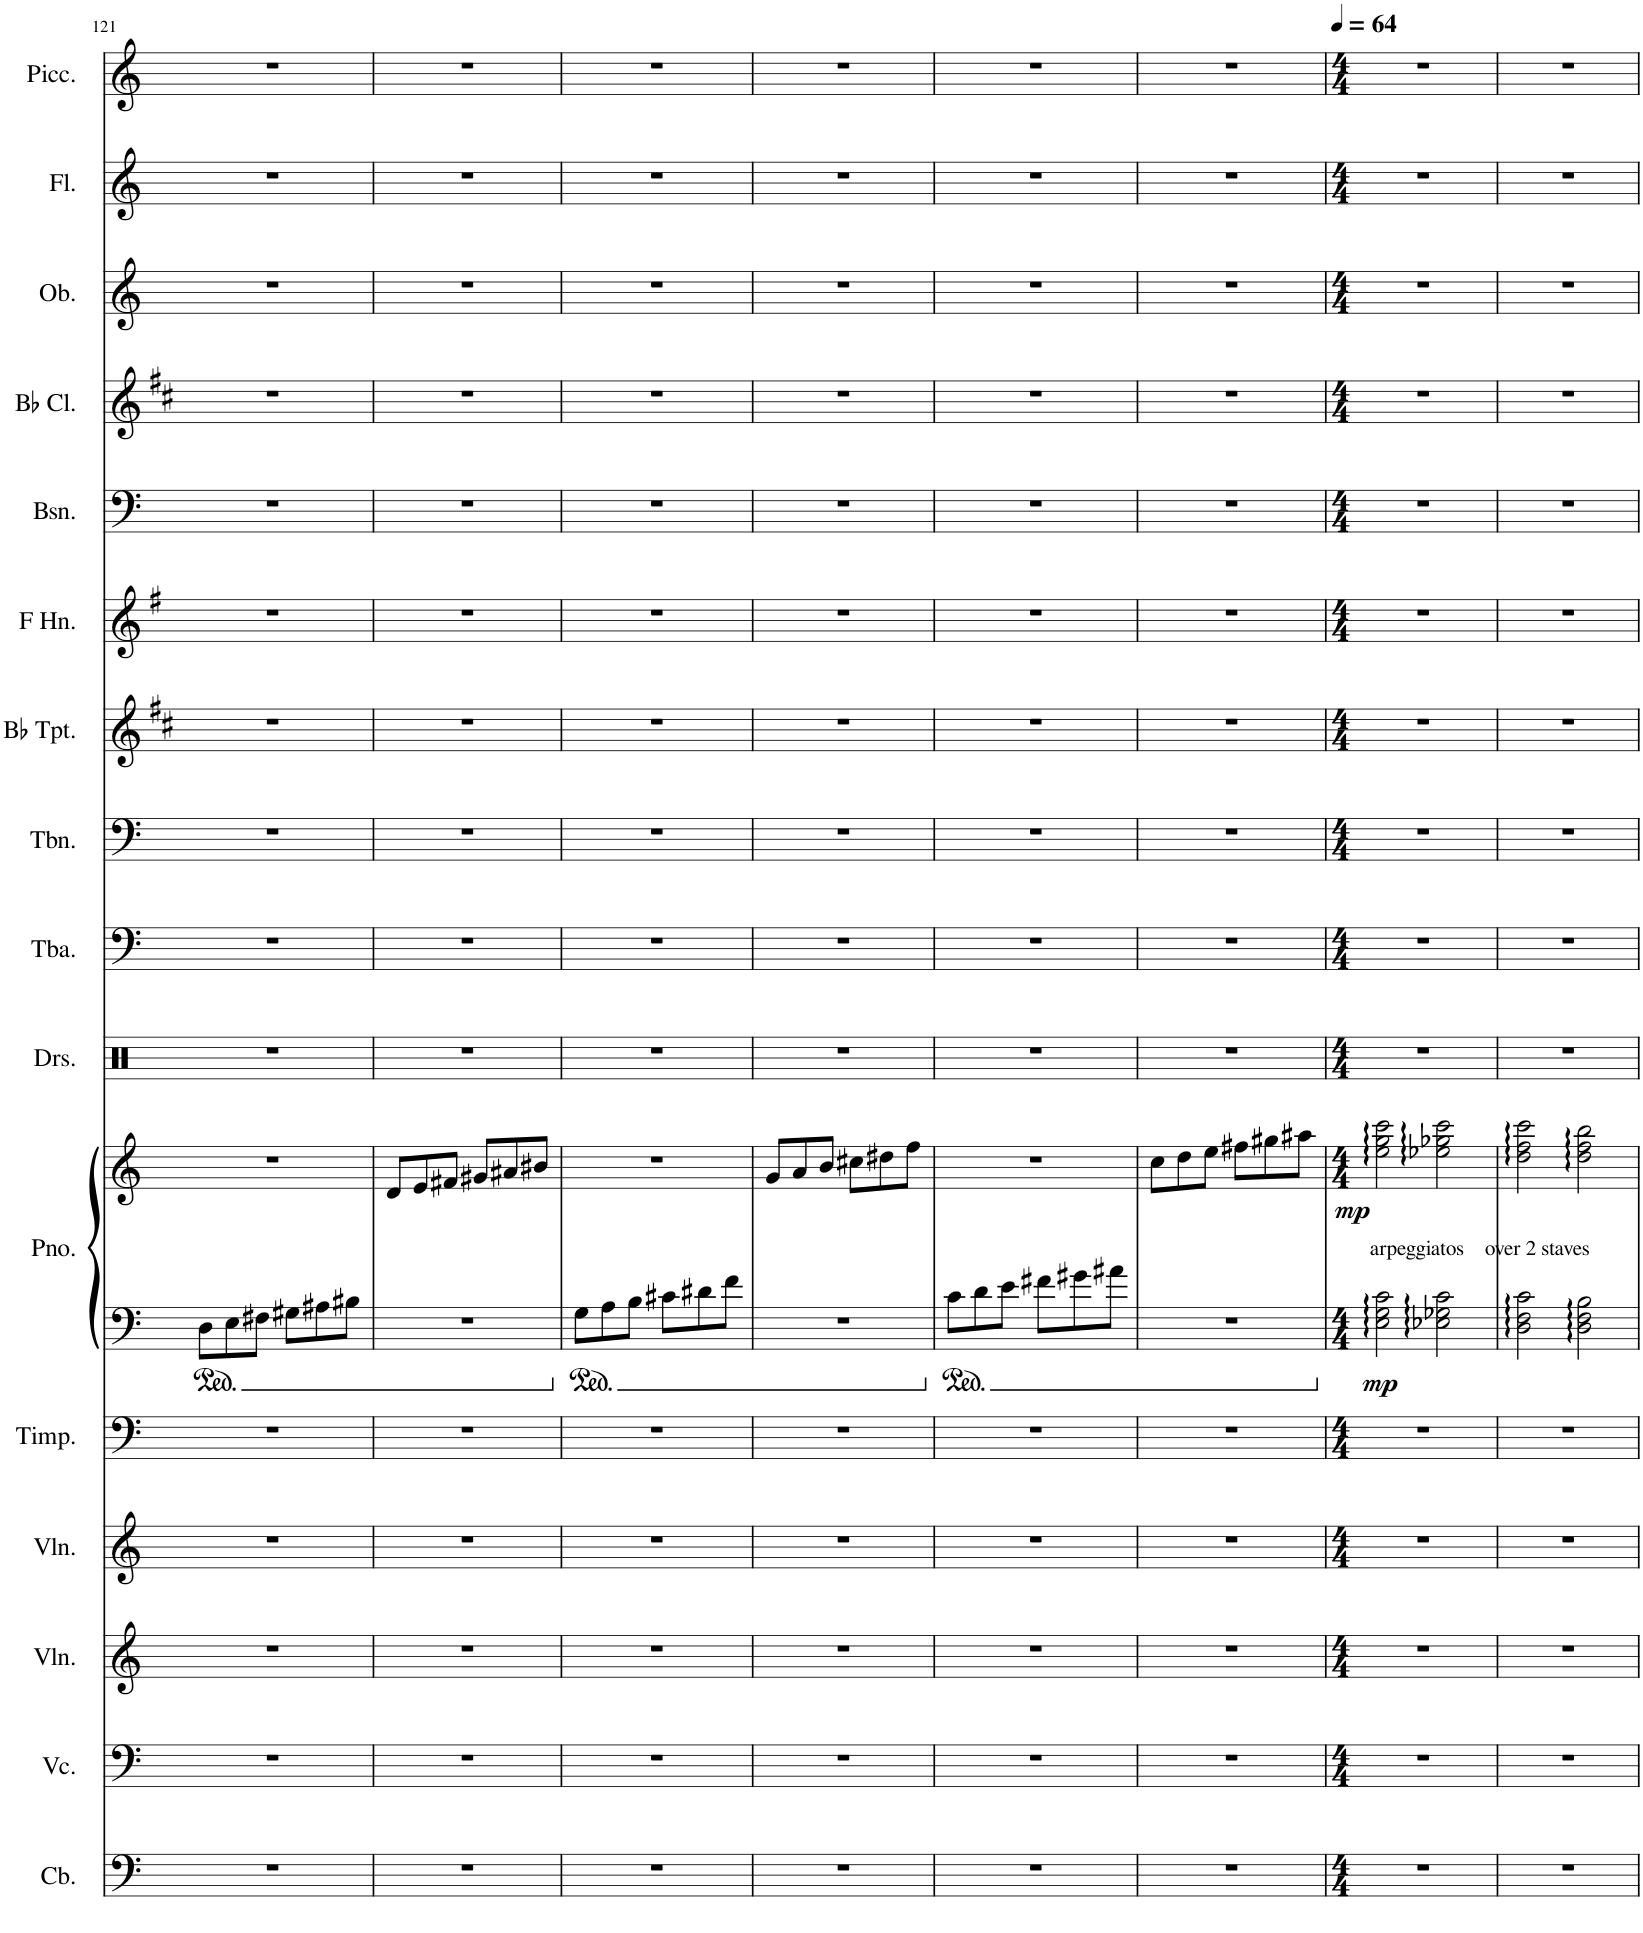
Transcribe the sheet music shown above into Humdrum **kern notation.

**kern	**kern	**kern	**kern	**kern	**kern	**kern	**dynam	**kern	**kern	**kern	**kern	**kern	**kern	**kern	**kern	**kern	**kern
*part16	*part15	*part14	*part13	*part12	*part11	*part11	*part11	*part10	*part9	*part8	*part7	*part6	*part5	*part4	*part3	*part2	*part1
*staff17	*staff16	*staff15	*staff14	*staff13	*staff12	*staff11	*staff11/12	*staff10	*staff9	*staff8	*staff7	*staff6	*staff5	*staff4	*staff3	*staff2	*staff1
*I"Contrabass	*I"Violoncello	*I"Violin	*I"Violin	*I"Timpani	*I"Piano	*	*	*I"Drumset	*I"Tuba	*I"Trombone	*I"Bb Trumpet	*I"Horn in F	*I"Bassoon	*I"Bb Clarinet	*I"Oboe	*I"Flute	*I"Piccolo
*I'Cb.	*I'Vc.	*I'Vln.	*I'Vln.	*I'Timp.	*I'Pno.	*	*	*I'Drs.	*I'Tba.	*I'Tbn.	*I'Bb Tpt.	*	*I'Bsn.	*I'Bb Cl.	*I'Ob.	*I'Fl.	*I'Picc.
!!LO:PB:g=z
*clefF4	*clefF4	*clefG2	*clefG2	*clefF4	*clefF4	*clefG2	*	*clefX	*clefF4	*clefF4	*clefG2	*clefG2	*clefF4	*clefG2	*clefG2	*clefG2	*clefG2
*Trd7c12	*	*	*	*	*	*	*	*	*	*	*Trd1c2	*Trd4c7	*	*Trd1c2	*	*	*Trd-7c-12
*k[]	*k[]	*k[]	*k[]	*k[]	*k[]	*k[]	*	*k[]	*k[]	*k[]	*k[f#c#]	*k[f#]	*k[]	*k[f#c#]	*k[]	*k[]	*k[]
*M6/8	*M6/8	*M6/8	*M6/8	*M6/8	*M6/8	*M6/8	*	*M6/8	*M6/8	*M6/8	*M6/8	*M6/8	*M6/8	*M6/8	*M6/8	*M6/8	*M6/8
=121	=121	=121	=121	=121	=121	=121	=121	=121	=121	=121	=121	=121	=121	=121	=121	=121	=121
2.r	2.r	2.r	2.r	2.r	8D\L	2.r	.	2.r	2.r	2.r	2.r	2.r	2.r	2.r	2.r	2.r	2.r
.	.	.	.	.	8E\	.	.	.	.	.	.	.	.	.	.	.	.
.	.	.	.	.	8F#X\J	.	.	.	.	.	.	.	.	.	.	.	.
.	.	.	.	.	8G#X\L	.	.	.	.	.	.	.	.	.	.	.	.
.	.	.	.	.	8A#X\	.	.	.	.	.	.	.	.	.	.	.	.
.	.	.	.	.	8B#X\J	.	.	.	.	.	.	.	.	.	.	.	.
=122	=122	=122	=122	=122	=122	=122	=122	=122	=122	=122	=122	=122	=122	=122	=122	=122	=122
2.r	2.r	2.r	2.r	2.r	2.r	8d/L	.	2.r	2.r	2.r	2.r	2.r	2.r	2.r	2.r	2.r	2.r
.	.	.	.	.	.	8e/	.	.	.	.	.	.	.	.	.	.	.
.	.	.	.	.	.	8f#X/J	.	.	.	.	.	.	.	.	.	.	.
.	.	.	.	.	.	8g#X/L	.	.	.	.	.	.	.	.	.	.	.
.	.	.	.	.	.	8a#X/	.	.	.	.	.	.	.	.	.	.	.
.	.	.	.	.	.	8b#X/J	.	.	.	.	.	.	.	.	.	.	.
=123	=123	=123	=123	=123	=123	=123	=123	=123	=123	=123	=123	=123	=123	=123	=123	=123	=123
2.r	2.r	2.r	2.r	2.r	8G\L	2.r	.	2.r	2.r	2.r	2.r	2.r	2.r	2.r	2.r	2.r	2.r
.	.	.	.	.	8A\	.	.	.	.	.	.	.	.	.	.	.	.
.	.	.	.	.	8B\J	.	.	.	.	.	.	.	.	.	.	.	.
.	.	.	.	.	8c#X\L	.	.	.	.	.	.	.	.	.	.	.	.
.	.	.	.	.	8d#X\	.	.	.	.	.	.	.	.	.	.	.	.
.	.	.	.	.	8f\J	.	.	.	.	.	.	.	.	.	.	.	.
=124	=124	=124	=124	=124	=124	=124	=124	=124	=124	=124	=124	=124	=124	=124	=124	=124	=124
2.r	2.r	2.r	2.r	2.r	2.r	8g/L	.	2.r	2.r	2.r	2.r	2.r	2.r	2.r	2.r	2.r	2.r
.	.	.	.	.	.	8a/	.	.	.	.	.	.	.	.	.	.	.
.	.	.	.	.	.	8b/J	.	.	.	.	.	.	.	.	.	.	.
.	.	.	.	.	.	8cc#X\L	.	.	.	.	.	.	.	.	.	.	.
.	.	.	.	.	.	8dd#X\	.	.	.	.	.	.	.	.	.	.	.
.	.	.	.	.	.	8ff\J	.	.	.	.	.	.	.	.	.	.	.
=125	=125	=125	=125	=125	=125	=125	=125	=125	=125	=125	=125	=125	=125	=125	=125	=125	=125
2.r	2.r	2.r	2.r	2.r	8c\L	2.r	.	2.r	2.r	2.r	2.r	2.r	2.r	2.r	2.r	2.r	2.r
.	.	.	.	.	8d\	.	.	.	.	.	.	.	.	.	.	.	.
.	.	.	.	.	8e\J	.	.	.	.	.	.	.	.	.	.	.	.
.	.	.	.	.	8f#X\L	.	.	.	.	.	.	.	.	.	.	.	.
.	.	.	.	.	8g#X\	.	.	.	.	.	.	.	.	.	.	.	.
.	.	.	.	.	8a#X\J	.	.	.	.	.	.	.	.	.	.	.	.
=126	=126	=126	=126	=126	=126	=126	=126	=126	=126	=126	=126	=126	=126	=126	=126	=126	=126
2.r	2.r	2.r	2.r	2.r	2.r	8cc\L	.	2.r	2.r	2.r	2.r	2.r	2.r	2.r	2.r	2.r	2.r
.	.	.	.	.	.	8dd\	.	.	.	.	.	.	.	.	.	.	.
.	.	.	.	.	.	8ee\J	.	.	.	.	.	.	.	.	.	.	.
.	.	.	.	.	.	8ff#X\L	.	.	.	.	.	.	.	.	.	.	.
.	.	.	.	.	.	8gg#X\	.	.	.	.	.	.	.	.	.	.	.
.	.	.	.	.	.	8aa#X\J	.	.	.	.	.	.	.	.	.	.	.
=127	=127	=127	=127	=127	=127	=127	=127	=127	=127	=127	=127	=127	=127	=127	=127	=127	=127
*M4/4	*M4/4	*M4/4	*M4/4	*M4/4	*M4/4	*M4/4	*	*M4/4	*M4/4	*M4/4	*M4/4	*M4/4	*M4/4	*M4/4	*M4/4	*M4/4	*M4/4
*	*	*	*	*	*	*	*	*	*	*	*	*	*	*	*	*	*MM64
!	!	!	!	!	!LO:TX:a:t=arpeggiatos    over 2 staves	!	!	!	!	!	!	!	!	!	!	!	!
!	!	!	!	!	!	!	!LO:DY:b=2	!	!	!	!	!	!	!	!	!	!
!	!	!	!	!	!	!	!LO:DY:n=1:b	!	!	!	!	!	!	!	!	!	!
1r	1r	1r	1r	1r	2E\ 2G\ 2c\	2ee\ 2gg\ 2ccc\	mp mp	1r	1r	1r	1r	1r	1r	1r	1r	1r	1r
.	.	.	.	.	2E-X\ 2G-X\ 2c\	2ee-X\ 2gg-X\ 2ccc\	.	.	.	.	.	.	.	.	.	.	.
=128	=128	=128	=128	=128	=128	=128	=128	=128	=128	=128	=128	=128	=128	=128	=128	=128	=128
1r	1r	1r	1r	1r	2D\ 2F\ 2c\	2dd\ 2ff\ 2ccc\	.	1r	1r	1r	1r	1r	1r	1r	1r	1r	1r
.	.	.	.	.	2D\ 2F\ 2B\	2dd\ 2ff\ 2bb\	.	.	.	.	.	.	.	.	.	.	.
=	=	=	=	=	=	=	=	=	=	=	=	=	=	=	=	=	=
*-	*-	*-	*-	*-	*-	*-	*-	*-	*-	*-	*-	*-	*-	*-	*-	*-	*-
